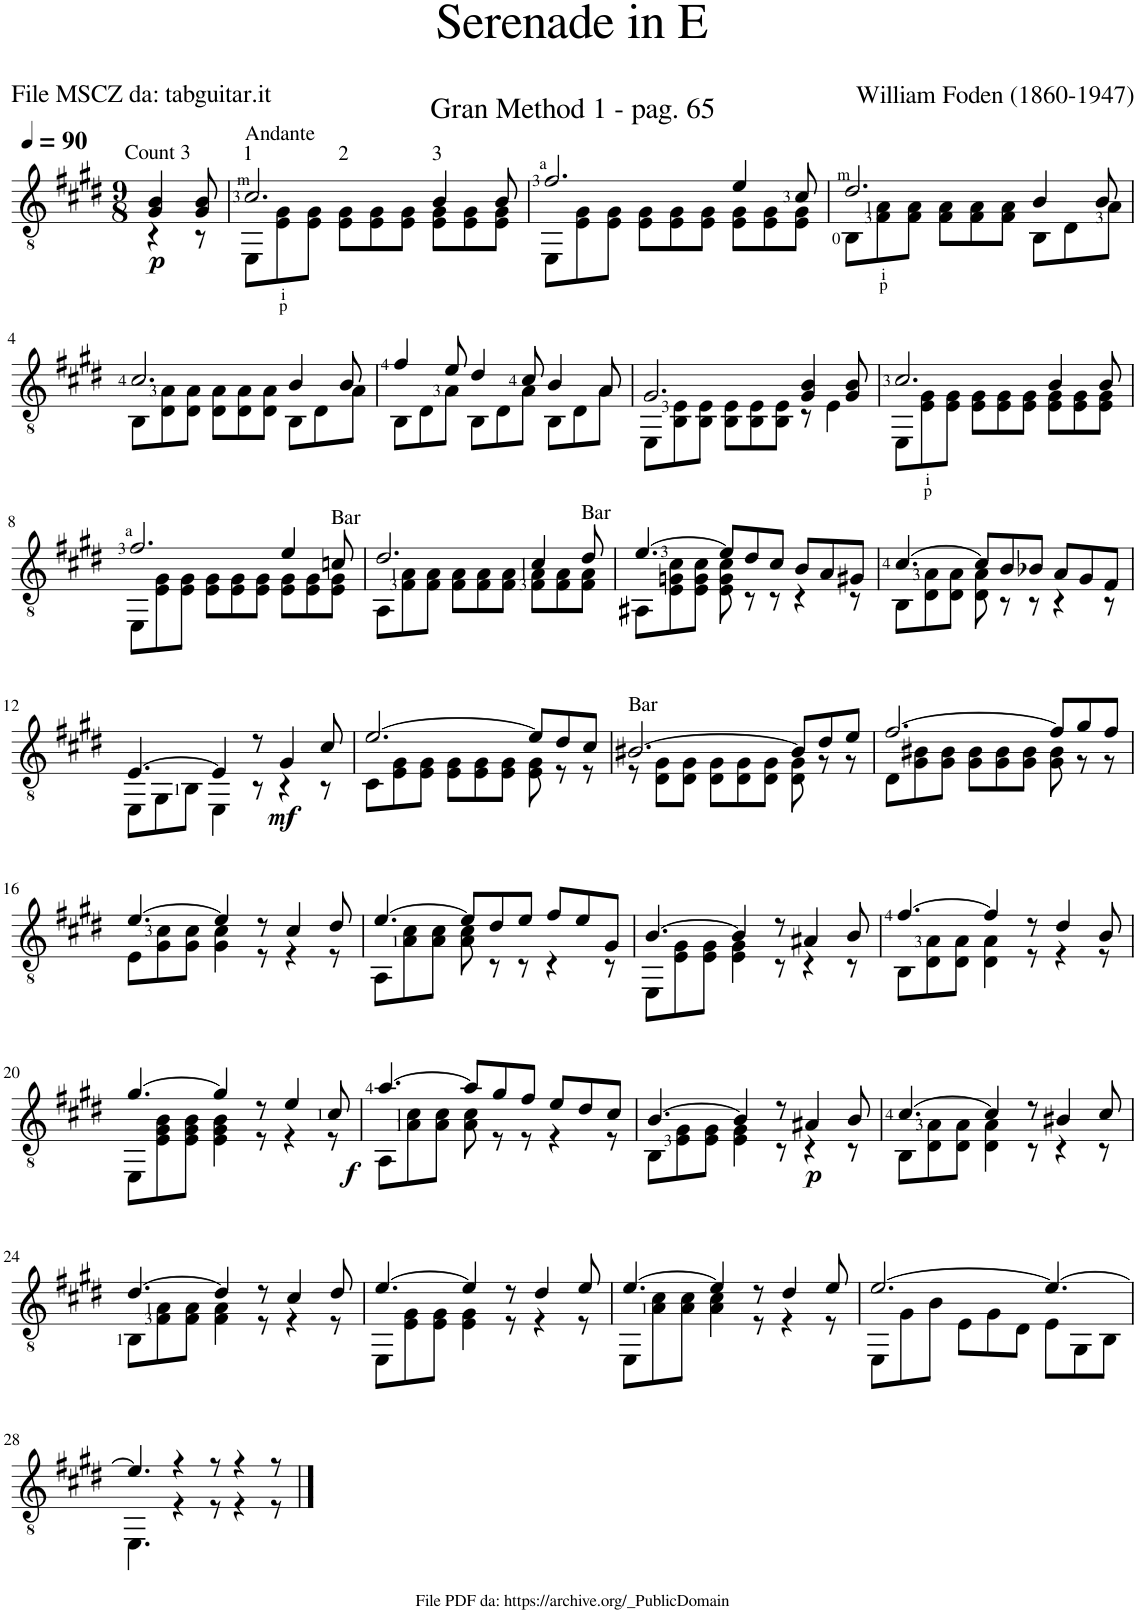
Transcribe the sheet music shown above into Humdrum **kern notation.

**kern	**dynam
*part1	*part1
*staff1	*staff1
*I"Guitar	*
*I'Guit.	*
*clefGv2	*
*k[f#c#g#d#]	*
*M9/8	*
*MM90	*
=	=
*^	*
!LO:TX:a:t=Count 3	!	!
!	!	!LO:DY:b
4G#/ 4B/	4r	p
8G#/ 8B/	8r	.
=1	=1	=1
!LO:TX:a:t=1	!	!
!LO:TX:a:t=Andante	!	!
2.c#/	8EE\L	.
.	8E\ 8G#\	.
.	8E\ 8G#\J	.
!	!LO:TX:a:t=2	!
.	8E\ 8G#\L	.
.	8E\ 8G#\	.
.	8E\ 8G#\J	.
!LO:TX:a:t=3	!	!
4B/	8E\ 8G#\L	.
.	8E\ 8G#\	.
8B/	8E\ 8G#\J	.
=2	=2	=2
2.f#/	8EE\L	.
.	8E\ 8G#\	.
.	8E\ 8G#\J	.
.	8E\ 8G#\L	.
.	8E\ 8G#\	.
.	8E\ 8G#\J	.
4e/	8E\ 8G#\L	.
.	8E\ 8G#\	.
8c#/	8E\ 8G#\J	.
=3	=3	=3
2.d#/	8BB\L	.
.	8F#\ 8A\	.
.	8F#\ 8A\J	.
.	8F#\ 8A\L	.
.	8F#\ 8A\	.
.	8F#\ 8A\J	.
4B/	8BB\L	.
.	8D#\	.
8B/	8A\J	.
!!LO:LB:g=z	!!
=4	=4	=4
2.c#/	8BB\L	.
.	8D#\ 8A\	.
.	8D#\ 8A\J	.
.	8D#\ 8A\L	.
.	8D#\ 8A\	.
.	8D#\ 8A\J	.
4B/	8BB\L	.
.	8D#\	.
8B/	8A\J	.
=5	=5	=5
4f#/	8BB\L	.
.	8D#\	.
8e/	8A\J	.
4d#/	8BB\L	.
.	8D#\	.
8c#/	8A\J	.
4B/	8BB\L	.
.	8D#\	.
8A/	8A\J	.
=6	=6	=6
2.G#/	8EE\L	.
.	8BB\ 8E\	.
.	8BB\ 8E\J	.
.	8BB\ 8E\L	.
.	8BB\ 8E\	.
.	8BB\ 8E\J	.
4G#/ 4B/	8r	.
.	4E\	.
8G#/ 8B/	.	.
=7	=7	=7
2.c#/	8EE\L	.
.	8E\ 8G#\	.
.	8E\ 8G#\J	.
.	8E\ 8G#\L	.
.	8E\ 8G#\	.
.	8E\ 8G#\J	.
4B/	8E\ 8G#\L	.
.	8E\ 8G#\	.
8B/	8E\ 8G#\J	.
!!LO:LB:g=z	!!
=8	=8	=8
2.f#/	8EE\L	.
.	8E\ 8G#\	.
.	8E\ 8G#\J	.
.	8E\ 8G#\L	.
.	8E\ 8G#\	.
.	8E\ 8G#\J	.
4e/	8E\ 8G#\L	.
.	8E\ 8G#\	.
!LO:TX:a:t=Bar	!	!
8cn/	8E\ 8G#\J	.
=9	=9	=9
2.d#/	8AA\L	.
.	8F#\ 8A\	.
.	8F#\ 8A\J	.
.	8F#\ 8A\L	.
.	8F#\ 8A\	.
.	8F#\ 8A\J	.
4c#/	8F#\ 8A\L	.
.	8F#\ 8A\	.
!LO:TX:a:t=Bar	!	!
8d#/	8F#\ 8A\J	.
=10	=10	=10
[4.e/	8AA#X\L	.
.	8E\ 8Gn\ 8c#\	.
.	8E\ 8G\ 8c#\J	.
8e/L]	8E\ 8G\ 8c#\	.
8d#/	8r	.
8c#/J	8r	.
8B/L	4r	.
8A/	.	.
8G#X/J	8r	.
=11	=11	=11
[4.c#/	8BB\L	.
.	8D#\ 8A\	.
.	8D#\ 8A\J	.
8c#/L]	8D#\ 8A\	.
8B/	8r	.
8B-X/J	8r	.
8A/L	4r	.
8G#/	.	.
8F#/J	8r	.
!!LO:LB:g=z	!!
=12	=12	=12
[4.E/	8EE\L	.
.	8GG#\	.
.	8BB\J	.
4E/]	4EE\	.
8r	8r	.
!	!	!LO:DY:b
4G#/	4r	mf
8c#/	8r	.
=13	=13	=13
[2.e/	8C#\L	.
.	8E\ 8G#\	.
.	8E\ 8G#\J	.
.	8E\ 8G#\L	.
.	8E\ 8G#\	.
.	8E\ 8G#\J	.
8e/L]	8E\ 8G#\	.
8d#/	8r	.
8c#/J	8r	.
=14	=14	=14
!LO:TX:a:t=Bar	!	!
[2.B#X/	8r	.
.	8D#\ 8G#\L	.
.	8D#\ 8G#\J	.
.	8D#\ 8G#\L	.
.	8D#\ 8G#\	.
.	8D#\ 8G#\J	.
8B#/L]	8D#\ 8G#\	.
8d#/	8r	.
8e/J	8r	.
=15	=15	=15
[2.f#/	8D#\L	.
.	8G#\ 8B#X\	.
.	8G#\ 8B#\J	.
.	8G#\ 8B#\L	.
.	8G#\ 8B#\	.
.	8G#\ 8B#\J	.
8f#/L]	8G#\ 8B#\	.
8g#/	8r	.
8f#/J	8r	.
!!LO:LB:g=z	!!
=16	=16	=16
[4.e/	8E\L	.
.	8G#\ 8c#\	.
.	8G#\ 8c#\J	.
4e/]	4G#\ 4c#\	.
8r	8r	.
4c#/	4r	.
8d#/	8r	.
=17	=17	=17
[4.e/	8AA\L	.
.	8A\ 8c#\	.
.	8A\ 8c#\J	.
8e/L]	8A\ 8c#\	.
8d#/	8r	.
8e/J	8r	.
8f#/L	4r	.
8e/	.	.
8G#/J	8r	.
=18	=18	=18
[4.B/	8EE\L	.
.	8E\ 8G#\	.
.	8E\ 8G#\J	.
4B/]	4E\ 4G#\	.
8r	8r	.
4A#X/	4r	.
8B/	8r	.
=19	=19	=19
[4.f#/	8BB\L	.
.	8D#\ 8A\	.
.	8D#\ 8A\J	.
4f#/]	4D#\ 4A\	.
8r	8r	.
4d#/	4r	.
8B/	8r	.
!!LO:LB:g=z	!!
=20	=20	=20
[4.g#/	8EE\L	.
.	8E\ 8G#\ 8B\	.
.	8E\ 8G#\ 8B\J	.
4g#/]	4E\ 4G#\ 4B\	.
8r	8r	.
4e/	4r	.
8c#/	8r	.
=21	=21	=21
!	!	!LO:DY:b
[4.a/	8AA\L	f
.	8A\ 8c#\	.
.	8A\ 8c#\J	.
8a/L]	8A\ 8c#\	.
8g#/	8r	.
8f#/J	8r	.
8e/L	4r	.
8d#/	.	.
8c#/J	8r	.
=22	=22	=22
[4.B/	8BB\L	.
.	8E\ 8G#\	.
.	8E\ 8G#\J	.
4B/]	4E\ 4G#\	.
8r	8r	.
!	!	!LO:DY:b
4A#X/	4r	p
8B/	8r	.
=23	=23	=23
[4.c#/	8BB\L	.
.	8D#\ 8A\	.
.	8D#\ 8A\J	.
4c#/]	4D#\ 4A\	.
8r	8r	.
4B#X/	4r	.
8c#/	8r	.
!!LO:LB:g=z	!!
=24	=24	=24
[4.d#/	8BB\L	.
.	8F#\ 8A\	.
.	8F#\ 8A\J	.
4d#/]	4F#\ 4A\	.
8r	8r	.
4c#/	4r	.
8d#/	8r	.
=25	=25	=25
[4.e/	8EE\L	.
.	8E\ 8G#\	.
.	8E\ 8G#\J	.
4e/]	4E\ 4G#\	.
8r	8r	.
4d#/	4r	.
8e/	8r	.
=26	=26	=26
[4.e/	8EE\L	.
.	8A\ 8c#\	.
.	8A\ 8c#\J	.
4e/]	4A\ 4c#\	.
8r	8r	.
4d#/	4r	.
8e/	8r	.
=27	=27	=27
[2.e/	8EE\L	.
.	8G#\	.
.	8B\J	.
.	8E\L	.
.	8G#\	.
.	8D#\J	.
4.e/_	8E\L	.
.	8GG#\	.
.	8BB\J	.
!!LO:LB:g=z	!!
=28	=28	=28
4.e/]	4.EE\	.
4r	4r	.
8r	8r	.
4r	4r	.
8r	8r	.
*v	*v	*
==	==
*-	*-
